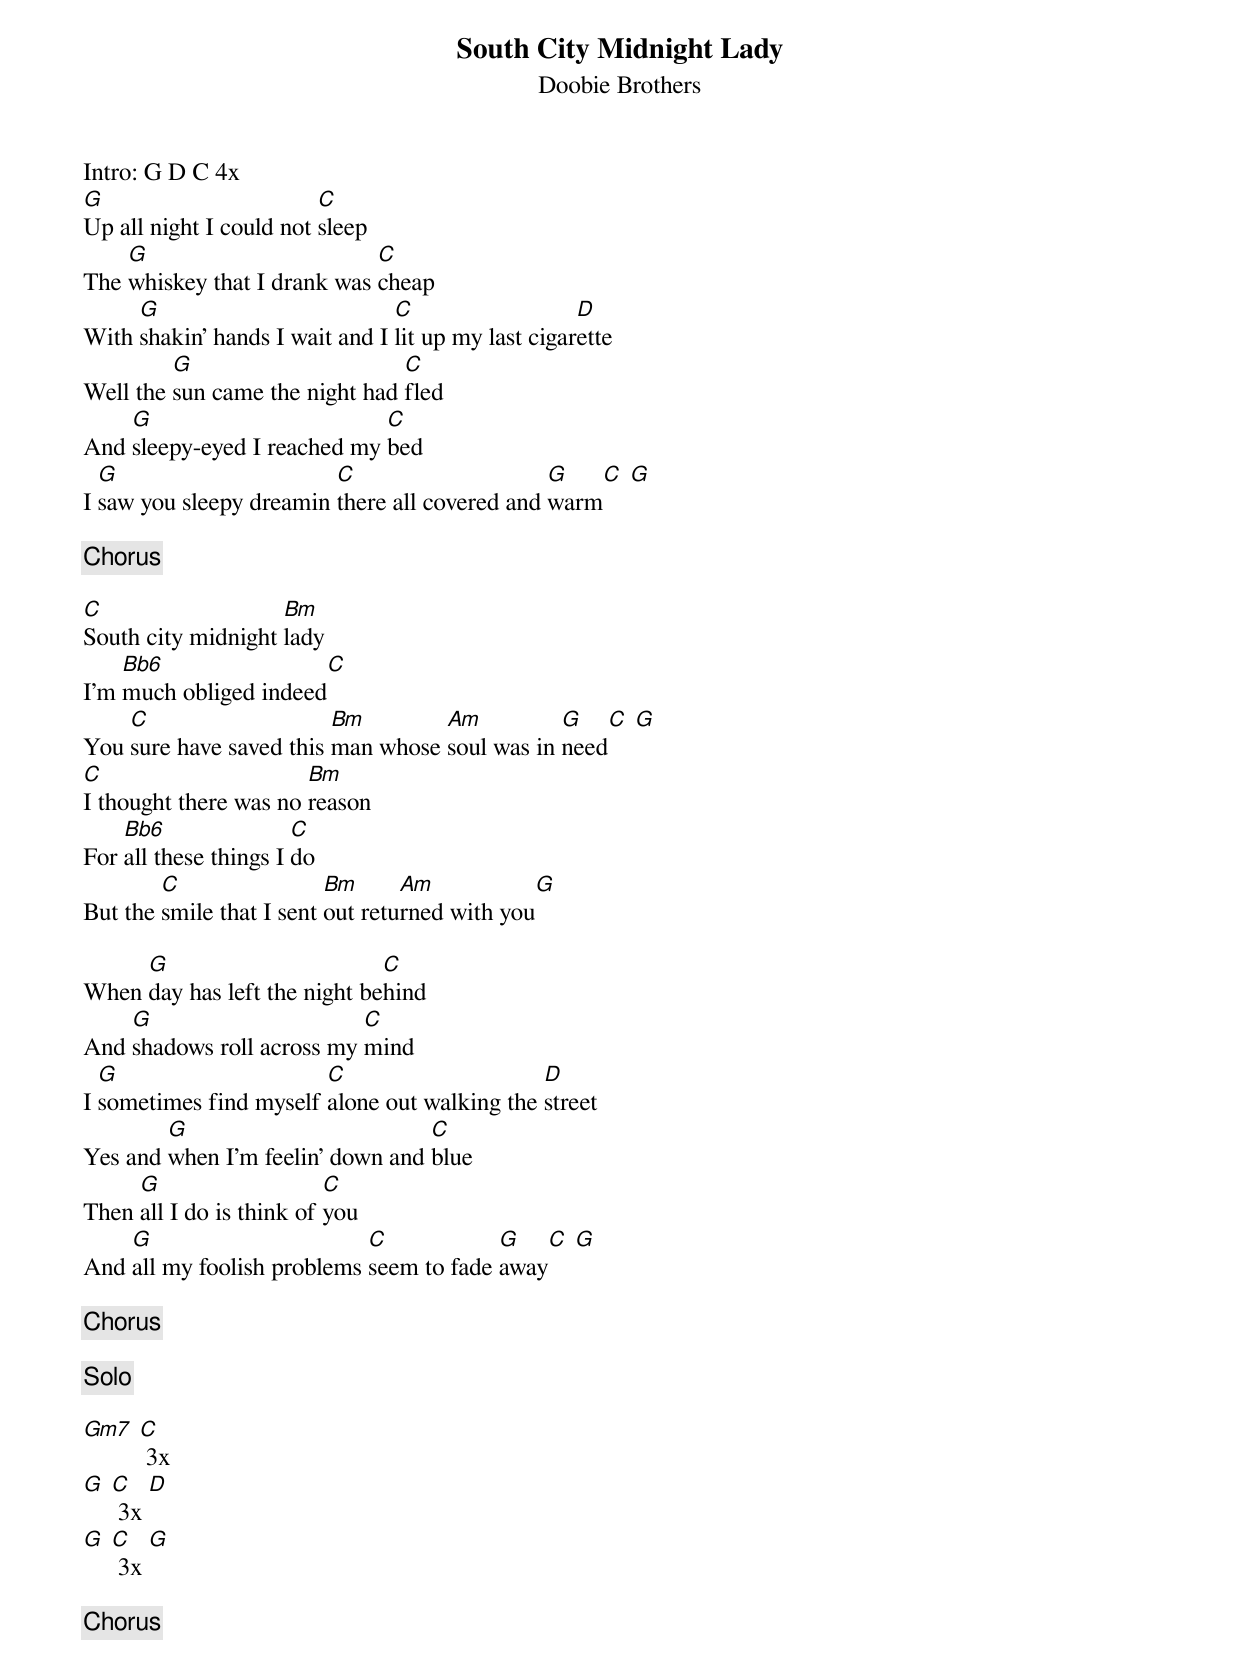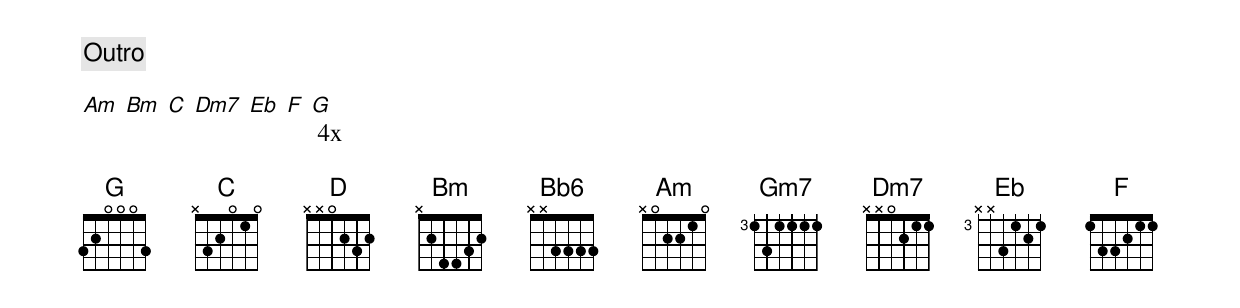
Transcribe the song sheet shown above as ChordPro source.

{title:South City Midnight Lady}
{subtitle:Doobie Brothers}
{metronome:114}

Intro: G D C 4x
[G]Up all night I could not [C]sleep
The [G]whiskey that I drank was [C]cheap
With [G]shakin' hands I wait and I [C]lit up my last cigar[D]ette
Well the [G]sun came the night had [C]fled
And [G]sleepy-eyed I reached my [C]bed
I [G]saw you sleepy dreamin [C]there all covered and [G]warm[C] [G]

{c:Chorus}

[C]South city midnight [Bm]lady
I'm [Bb6]much obliged indeed[C]
You [C]sure have saved this [Bm]man whose [Am]soul was in [G]need[C] [G]
[C]I thought there was no [Bm]reason
For [Bb6]all these things I [C]do
But the [C]smile that I sent [Bm]out retu[Am]rned with you[G]

When [G]day has left the night be[C]hind
And [G]shadows roll across my [C]mind
I [G]sometimes find myself [C]alone out walking the [D]street
Yes and [G]when I'm feelin' down and [C]blue
Then [G]all I do is think of [C]you
And [G]all my foolish problems [C]seem to fade [G]away[C] [G]

{c:Chorus}

{c:Solo}

[Gm7] [C] 3x
[G] [C] 3x [D]
[G] [C] 3x [G]

{c:Chorus}

{c:Outro}

[Am] [Bm] [C] [Dm7] [Eb] [F] [G] 4x

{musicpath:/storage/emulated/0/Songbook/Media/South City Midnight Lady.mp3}
